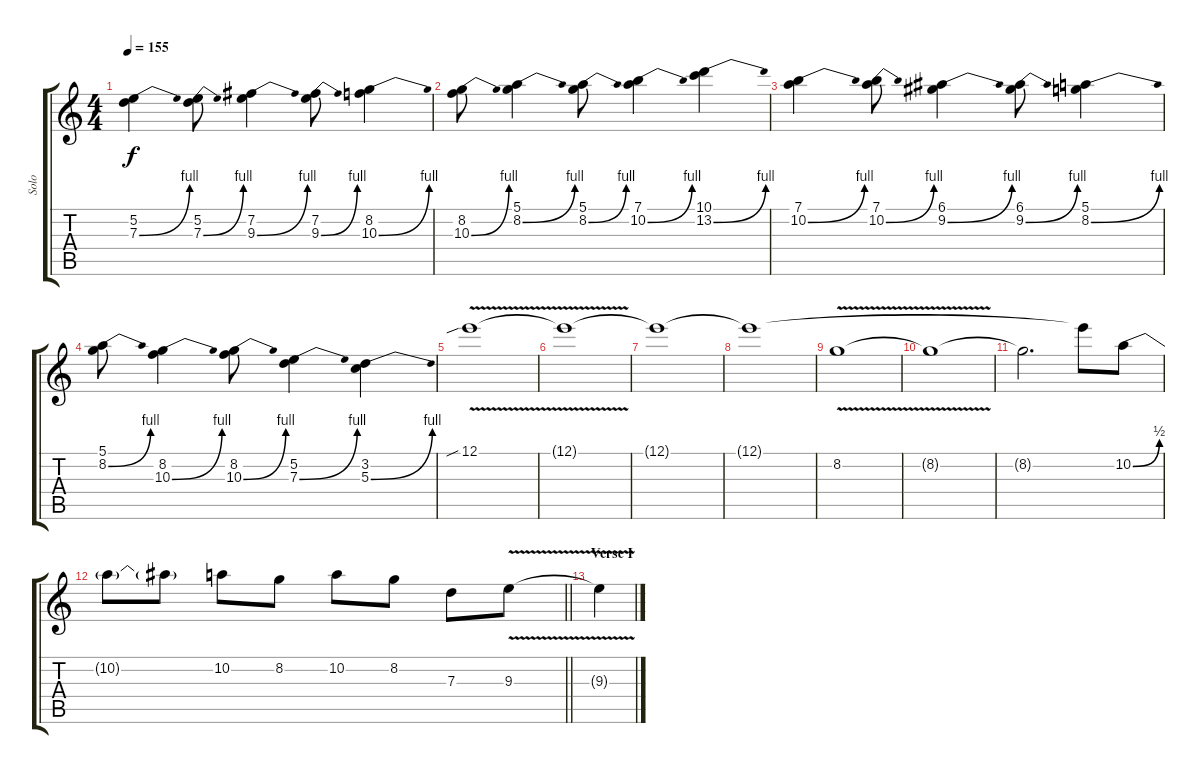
\track ("Solo" "Solo") {instrument distortionguitar}
\staff {score tabs}
\tuning (E4 B3 G3 D3 A2 D2) {hide}
\ts (4 4)
\tempo 155
\clef g2
\ks c
(5.2 7.3{be (bend 0 0 60 4)}).4{dy f} (5.2 7.3{be (bend 0 0 60 4)}).8 (7.2 9.3{be (bend 0 0 60 4)}).4 (7.2 9.3{be (bend 0 0 60 4)}).8 (8.2 10.3{be (bend 0 0 60 4)}).4 |
(8.2 10.3{be (bend 0 0 60 4)}).8 (5.1 8.2{be (bend 0 0 60 4)}).4 (5.1 8.2{be (bend 0 0 60 4)}).8 (7.1 10.2{be (bend 0 0 60 4)}).4 (10.1 13.2{be (bend 0 0 60 4)}).4 |
(7.1 10.2{be (bend 0 0 60 4)}).4 (7.1 10.2{be (bend 0 0 60 4)}).8 (6.1 9.2{be (bend 0 0 60 4)}).4 (6.1 9.2{be (bend 0 0 60 4)}).8 (5.1 8.2{be (bend 0 0 60 4)}).4 |
(5.1 8.2{be (bend 0 0 60 4)}).8 (8.2 10.3{be (bend 0 0 60 4)}).4 (8.2 10.3{be (bend 0 0 60 4)}).8 (5.2 7.3{be (bend 0 0 60 4)}).4 (3.2 5.3{be (bend 0 0 60 4)}).4 |
12.1{v sib}.1 |
12.1{t}.1 |
12.1{t}.1 |
12.1{t}.1 |
8.2{v}.1 |
8.2{t}.1 |
8.2{t}.2{d} 12.1{t}.8 10.2{be (bend 0 0 60 2)}.8 |
\barLineRight lightlight
10.2{t}.8 10.2{t}.8 10.2.8 8.2.8 10.2.8 8.2.8 7.3.8 9.3{v}.8 |
\section ("" "Verse I")
9.3{t}.4
